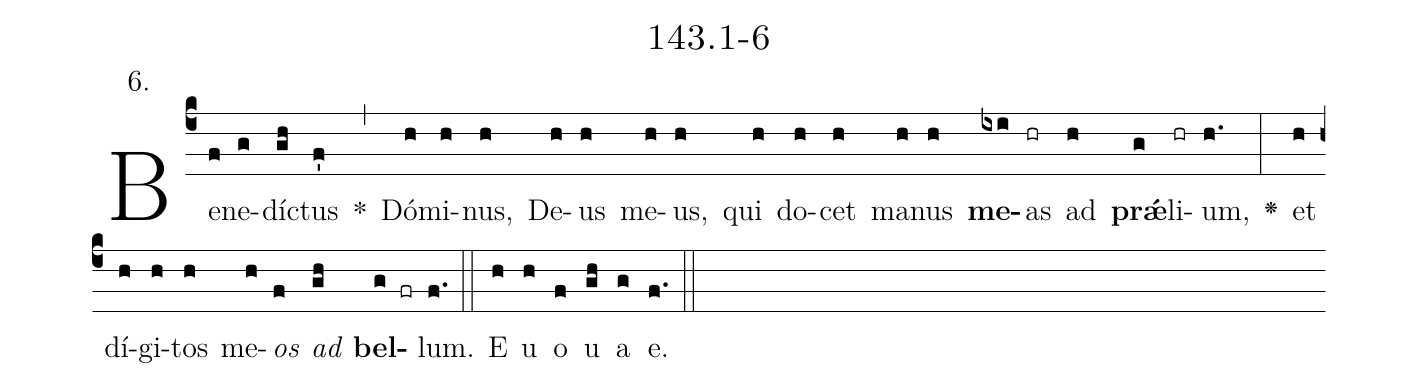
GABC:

name: 143.1-6;
annotation: 6.;
%%
(c4)Be(f)ne(g)díc(gh)tus(f') *(,) Dó(h)mi(h)nus,(h) De(h)us(h) me(h)us,(h) qui(h) do(h)cet(h) ma(h)nus(h) <b>me</b>(ixi)as(hr) ad(h) <b>pr<sp>'æ</sp></b>(g)li(hr)um,(h.) <v>\greheightstar</v>(:) et(h) dí(h)gi(h)tos(h) me(h)<i>os</i>(f) <i>ad</i>(gh) <b>bel</b>(g fr)lum.(f.) (::) E(h) u(h) o(f) u(gh) a(g) e.(f.) (::)
